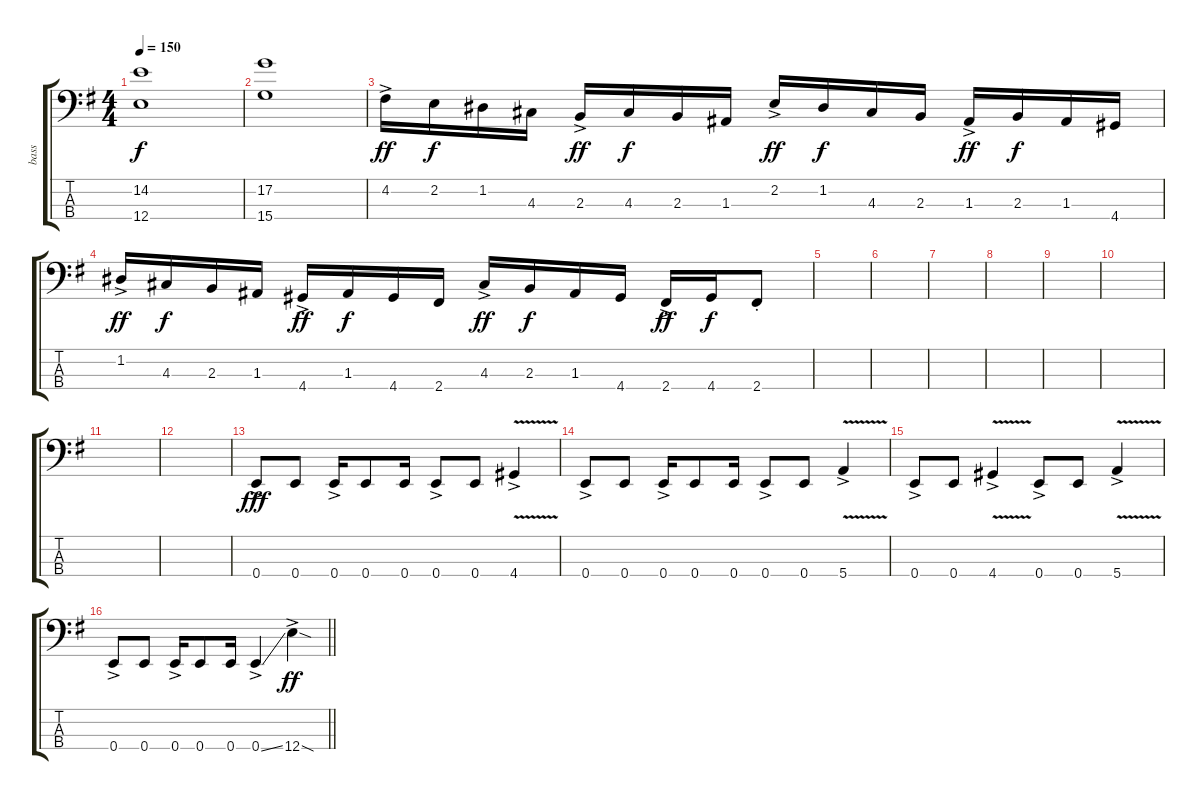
\track ("bass" "bass") {instrument electricbassfinger}
\staff {score tabs}
\tuning (G2 D2 A1 E1) {hide}
\ts (4 4)
\tempo 150
\clef f4
\ks eminor
(14.2 12.4).1{dy f} |
(17.2 15.4).1 |
4.2{ac}.16{dy ff instrument electricbassfinger} 2.2.16{dy f} 1.2.16 4.3.16 2.3{ac}.16{dy ff} 4.3.16{dy f} 2.3.16 1.3.16 2.2{ac}.16{dy ff} 1.2.16{dy f} 4.3.16 2.3.16 1.3{ac}.16{dy ff} 2.3.16{dy f} 1.3.16 4.4.16 |
1.2{ac}.16{dy ff} 4.3.16{dy f} 2.3.16 1.3.16 4.4{ac}.16{dy ff} 1.3.16{dy f} 4.4.16 2.4.16 4.3{ac}.16{dy ff} 2.3.16{dy f} 1.3.16 4.4.16 2.4{ac}.16{dy ff} 4.4.16{dy f} 2.4{st}.8 |
|
|
|
|
|
|
|
|
0.4{ac}.8{dy fff instrument electricguitarclean} 0.4.8 0.4{ac}.16 0.4.8 0.4.16 0.4{ac}.8 0.4.8 4.4{v ac}.4 |
0.4{ac}.8 0.4.8 0.4{ac}.16 0.4.8 0.4.16 0.4{ac}.8 0.4.8 5.4{v ac}.4 |
0.4{ac}.8 0.4.8 4.4{v ac}.4 0.4{ac}.8 0.4.8 5.4{v ac}.4 |
\barLineRight lightlight
0.4{ac}.8 0.4.8 0.4{ac}.16 0.4.8 0.4.16 0.4{ss ac}.4 12.4{sod ac}.4{dy ff}
